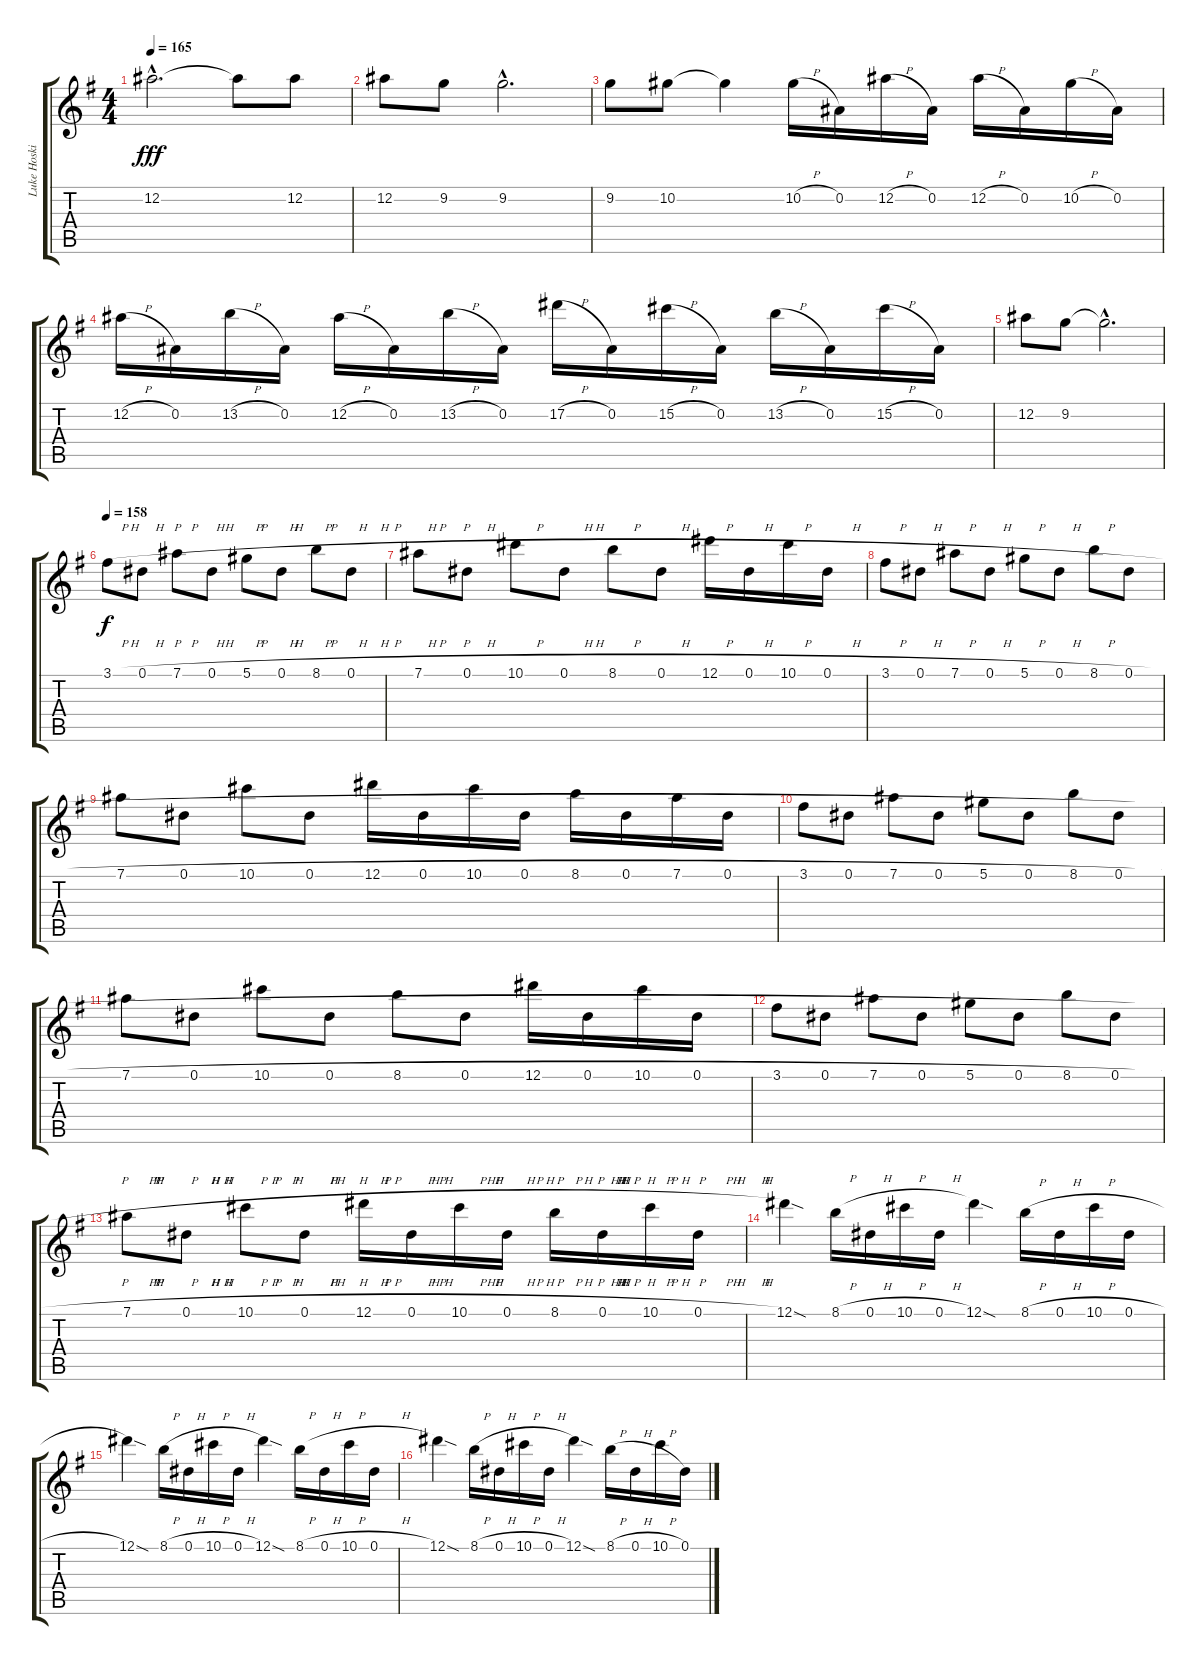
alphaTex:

\track ("Luke Hoskin" "Luke Hoski") {instrument overdrivenguitar}
\staff {score tabs}
\tuning (Eb4 Bb3 Gb3 Db3 Ab2 Eb2) {hide}
\ts (4 4)
\tempo 165
\clef g2
\ks g
12.2{hac}.2{d dy fff} 12.2{t}.8 12.2.8 |
12.2.8 9.2.8 9.2{hac}.2{d} |
9.2.8 10.2.8 10.2{t}.4 10.2{h}.16 0.2.16 12.2{h}.16 0.2.16 12.2{h}.16 0.2.16 10.2{h}.16 0.2.16 |
12.2{h}.16 0.2.16 13.2{h}.16 0.2.16 12.2{h}.16 0.2.16 13.2{h}.16 0.2.16 17.2{h}.16 0.2.16 15.2{h}.16 0.2.16 13.2{h}.16 0.2.16 15.2{h}.16 0.2.16 |
12.2.8 9.2.8 9.2{hac t}.2{d} |
\tempo 158
3.1{h}.8{dy f balance 4} 0.1{h}.8 7.1{h}.8 0.1{h}.8 5.1{h}.8 0.1{h}.8 8.1{h}.8 0.1{h}.8 |
7.1{h}.8 0.1{h}.8 10.1{h}.8 0.1{h}.8 8.1{h}.8 0.1{h}.8 12.1{h}.16 0.1{h}.16 10.1{h}.16 0.1{h}.16 |
3.1{h}.8 0.1{h}.8 7.1{h}.8 0.1{h}.8 5.1{h}.8 0.1{h}.8 8.1{h}.8 0.1{h}.8 |
7.1{h}.8 0.1{h}.8 10.1{h}.8 0.1{h}.8 12.1{h}.16 0.1{h}.16 10.1{h}.16 0.1{h}.16 8.1{h}.16 0.1{h}.16 7.1{h}.16 0.1{h}.16 |
3.1{h}.8 0.1{h}.8 7.1{h}.8 0.1{h}.8 5.1{h}.8 0.1{h}.8 8.1{h}.8 0.1{h}.8 |
7.1{h}.8 0.1{h}.8 10.1{h}.8 0.1{h}.8 8.1{h}.8 0.1{h}.8 12.1{h}.16 0.1{h}.16 10.1{h}.16 0.1{h}.16 |
3.1{h}.8 0.1{h}.8 7.1{h}.8 0.1{h}.8 5.1{h}.8 0.1{h}.8 8.1{h}.8 0.1{h}.8 |
7.1{h}.8 0.1{h}.8 10.1{h}.8 0.1{h}.8 12.1{h}.16 0.1{h}.16 10.1{h}.16 0.1{h}.16 8.1{h}.16 0.1{h}.16 10.1{h}.16 0.1{h}.16 |
12.1{sod}.4{volume 0} 8.1{h}.16 0.1{h}.16 10.1{h}.16 0.1{h}.16 12.1{sod}.4 8.1{h}.16 0.1{h}.16 10.1{h}.16 0.1{h}.16 |
12.1{sod}.4 8.1{h}.16 0.1{h}.16 10.1{h}.16 0.1{h}.16 12.1{sod}.4 8.1{h}.16 0.1{h}.16 10.1{h}.16 0.1{h}.16 |
12.1{sod}.4 8.1{h}.16 0.1{h}.16 10.1{h}.16 0.1{h}.16 12.1{sod}.4 8.1{h}.16 0.1{h}.16 10.1{h}.16 0.1.16
